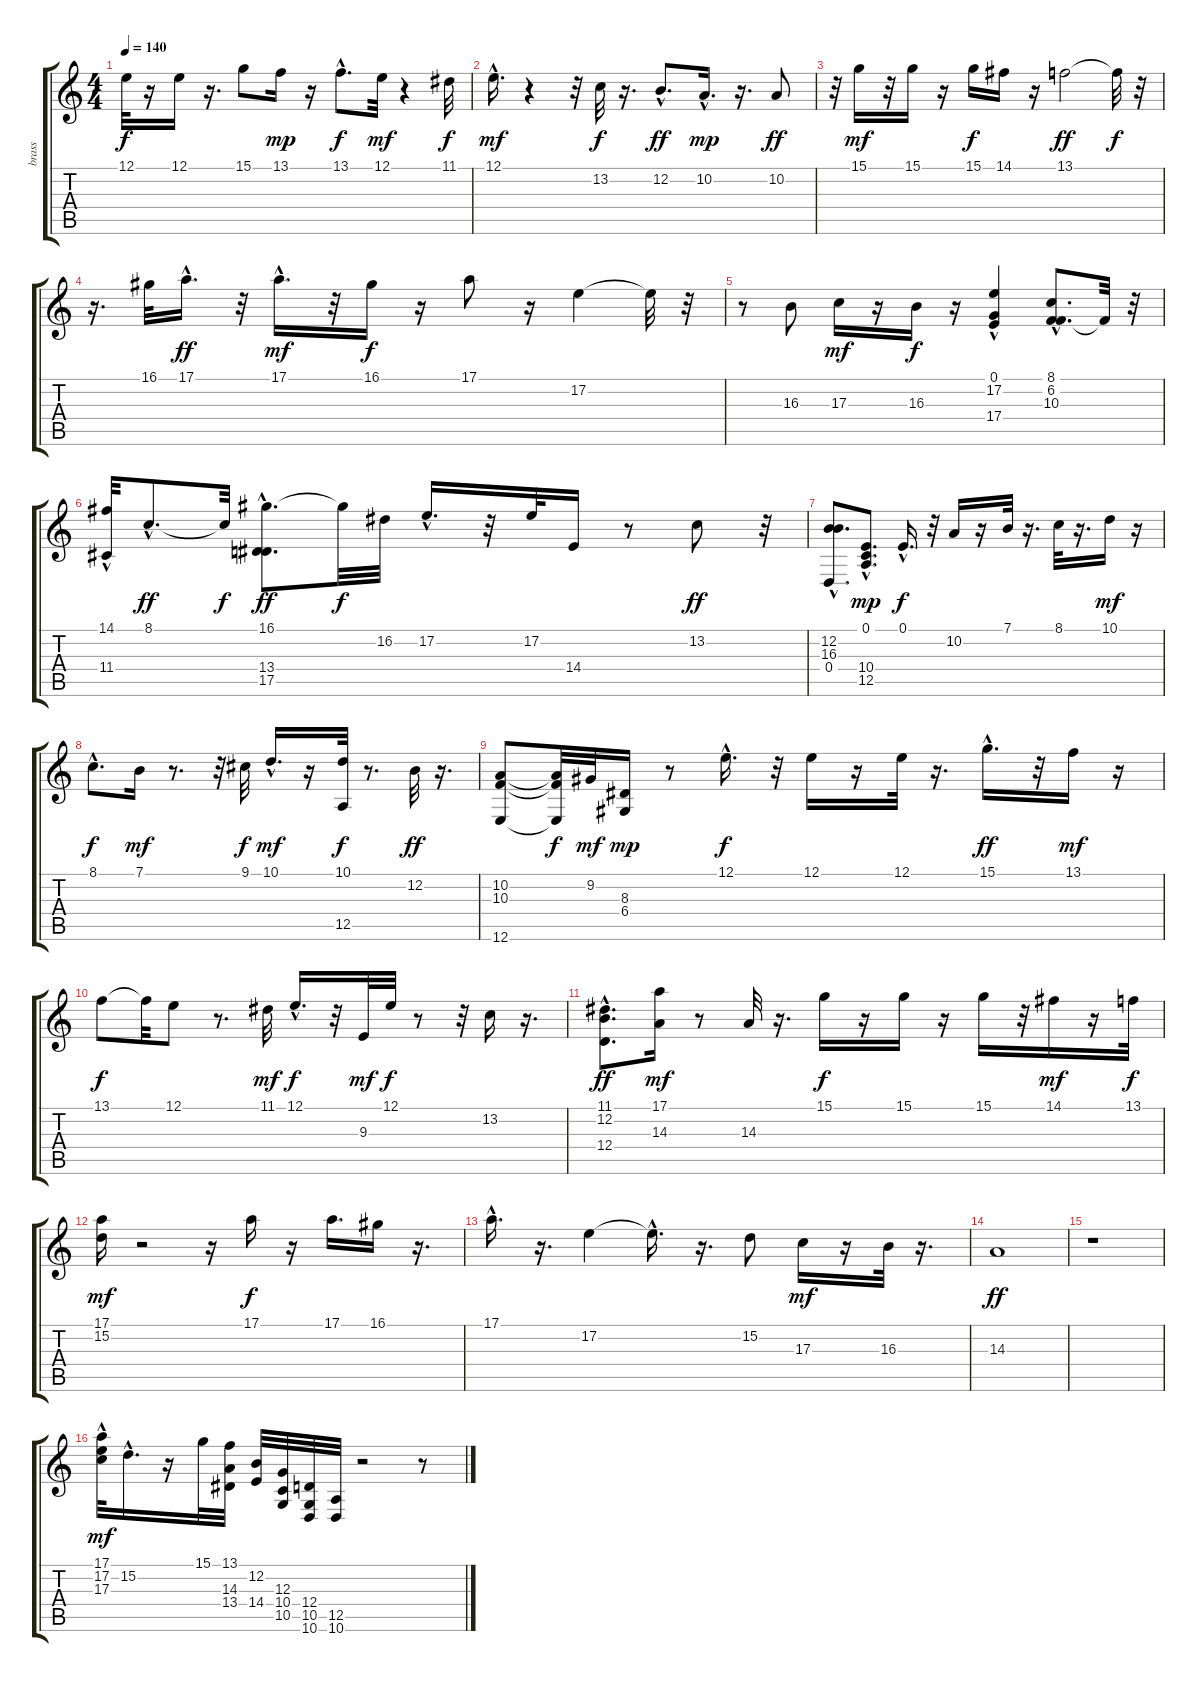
\track ("brass" "brass") {instrument brasssection}
\staff {score tabs}
\tuning (E4 B3 G3 D3 A2 E2) {hide}
\ts (4 4)
\tempo 140
\clef g2
\ks c
12.1.32{dy f} r.16 12.1.16 r.16{d} 15.1.8 13.1.16{dy mp} r.16 13.1{hac}.8{d dy f} 12.1.32{dy mf} r.4 11.1.32{dy f} |
12.1{hac}.16{d dy mf} r.4 r.32 13.2.32{dy f} r.16{d} 12.2{hac}.8{d dy ff} 10.2{hac}.16{d dy mp} r.16{d} 10.2.8{dy ff} |
r.32 15.1.16{dy mf} r.32 15.1.16 r.16 15.1.16{dy f} 14.1.16 r.16 13.1.2{dy ff} 13.1{t}.32{dy f} r.32 |
r.16{d} 16.1.32 17.1{hac}.16{d dy ff} r.32 17.1{hac}.16{d dy mf} r.32 16.1.16{dy f} r.16 17.1.8 r.16 17.2.4 17.2{t}.32 r.32 |
r.8 16.3.8 17.3.16{dy mf} r.16 16.3.16{dy f} r.16 (0.1{hac} 17.2 17.4{hac}).4 (8.1{hac} 6.2{hac} 10.3{hac}).8{d} 10.3{t}.32 r.32 |
(14.1{hac} 11.4{hac}).32 8.1{hac}.8{d dy ff} 8.1{t}.32{dy f} (16.1{hac} 13.4{hac} 17.5{hac}).8{d dy ff} 16.1{t}.32{dy f} 16.2.32 17.2{hac}.16{d} r.32 17.2.32 14.4.16 r.8 13.2.8{dy ff} r.32 |
(12.2{hac} 16.3{hac} 0.4{hac}).8{d} (0.1{hac} 10.4 12.5).8{d dy mp} 0.1{hac}.16{d dy f} r.32 10.2.16 r.16 7.1.32 r.16{d} 8.1.32 r.16{d} 10.1.16{dy mf} r.16 |
8.1{hac}.8{d dy f} 7.1.16{dy mf} r.8{d} r.32 9.1.32{dy f} 10.1{hac}.16{d dy mf} r.16 (10.1 12.5).32{dy f} r.8{d} 12.2.32{dy ff} r.16{d} |
(10.2 10.3 12.6).8 (10.2{t} 10.3{t} 12.6{t}).32{dy f} 9.2.32{dy mf} (8.3 6.4).16{dy mp} r.8 12.1{hac}.16{d dy f} r.32 12.1.16 r.16 12.1.32 r.16{d} 15.1{hac}.16{d dy ff} r.32 13.1.16{dy mf} r.16 |
13.1.8{dy f} 13.1{t}.32 12.1.8 r.8{d} 11.1.32{dy mf} 12.1{hac}.16{d dy f} r.32 9.3.32{dy mf} 12.1.32{dy f} r.8 r.32 13.2.16 r.16{d} |
(11.1{hac} 12.2{hac} 12.4{hac}).8{d dy ff} (17.1 14.3).16{dy mf} r.8 14.3.32 r.16{d} 15.1.16{dy f} r.16 15.1.16 r.16 15.1.16 r.32 14.1.16{dy mf} r.16 13.1.32{dy f} |
(17.1 15.2).16{dy mf} r.2 r.16 17.1.16{dy f} r.16 17.1.16{d} 16.1.16 r.16{d} |
17.1{hac}.16{d} r.16{d} 17.2.4 17.2{hac t}.16{d} r.16{d} 15.2.8 17.3.16{dy mf} r.16 16.3.32 r.16{d} |
14.3.1{dy ff} |
r.1 |
(17.1{hac} 17.2 17.3).32{dy mf} 15.2{hac}.16{d} r.16 15.1.32 (13.1 14.3 13.4).32 (12.2 14.4).32 (12.3 10.4 10.5).32 (12.4 10.5 10.6).32 (12.5 10.6).32 r.2 r.8
